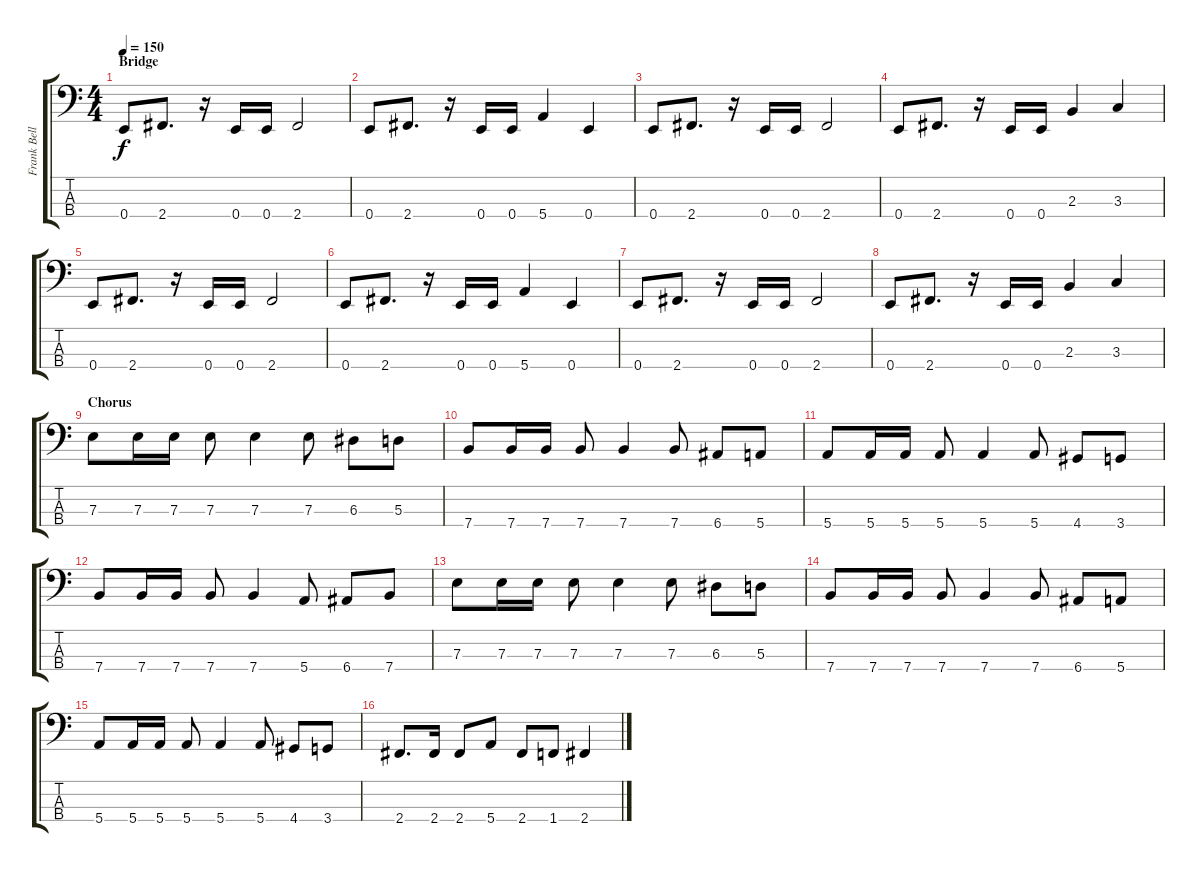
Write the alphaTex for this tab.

\track ("Frank Bello" "Frank Bell") {instrument electricbasspick}
\staff {score tabs}
\tuning (G2 D2 A1 E1) {hide}
\ts (4 4)
\section ("" "Bridge")
\tempo 150
\clef f4
\ks c
0.4.8{dy f} 2.4.8{d} r.16 0.4.16 0.4.16 2.4.2 |
0.4.8 2.4.8{d} r.16 0.4.16 0.4.16 5.4.4 0.4.4 |
0.4.8 2.4.8{d} r.16 0.4.16 0.4.16 2.4.2 |
0.4.8 2.4.8{d} r.16 0.4.16 0.4.16 2.3.4 3.3.4 |
0.4.8 2.4.8{d} r.16 0.4.16 0.4.16 2.4.2 |
0.4.8 2.4.8{d} r.16 0.4.16 0.4.16 5.4.4 0.4.4 |
0.4.8 2.4.8{d} r.16 0.4.16 0.4.16 2.4.2 |
0.4.8 2.4.8{d} r.16 0.4.16 0.4.16 2.3.4 3.3.4 |
\section ("" "Chorus")
7.3.8 7.3.16 7.3.16 7.3.8 7.3.4 7.3.8 6.3.8 5.3.8 |
7.4.8 7.4.16 7.4.16 7.4.8 7.4.4 7.4.8 6.4.8 5.4.8 |
5.4.8 5.4.16 5.4.16 5.4.8 5.4.4 5.4.8 4.4.8 3.4.8 |
7.4.8 7.4.16 7.4.16 7.4.8 7.4.4 5.4.8 6.4.8 7.4.8 |
7.3.8 7.3.16 7.3.16 7.3.8 7.3.4 7.3.8 6.3.8 5.3.8 |
7.4.8 7.4.16 7.4.16 7.4.8 7.4.4 7.4.8 6.4.8 5.4.8 |
5.4.8 5.4.16 5.4.16 5.4.8 5.4.4 5.4.8 4.4.8 3.4.8 |
2.4.8{d} 2.4.16 2.4.8 5.4.8 2.4.8 1.4.8 2.4.4
